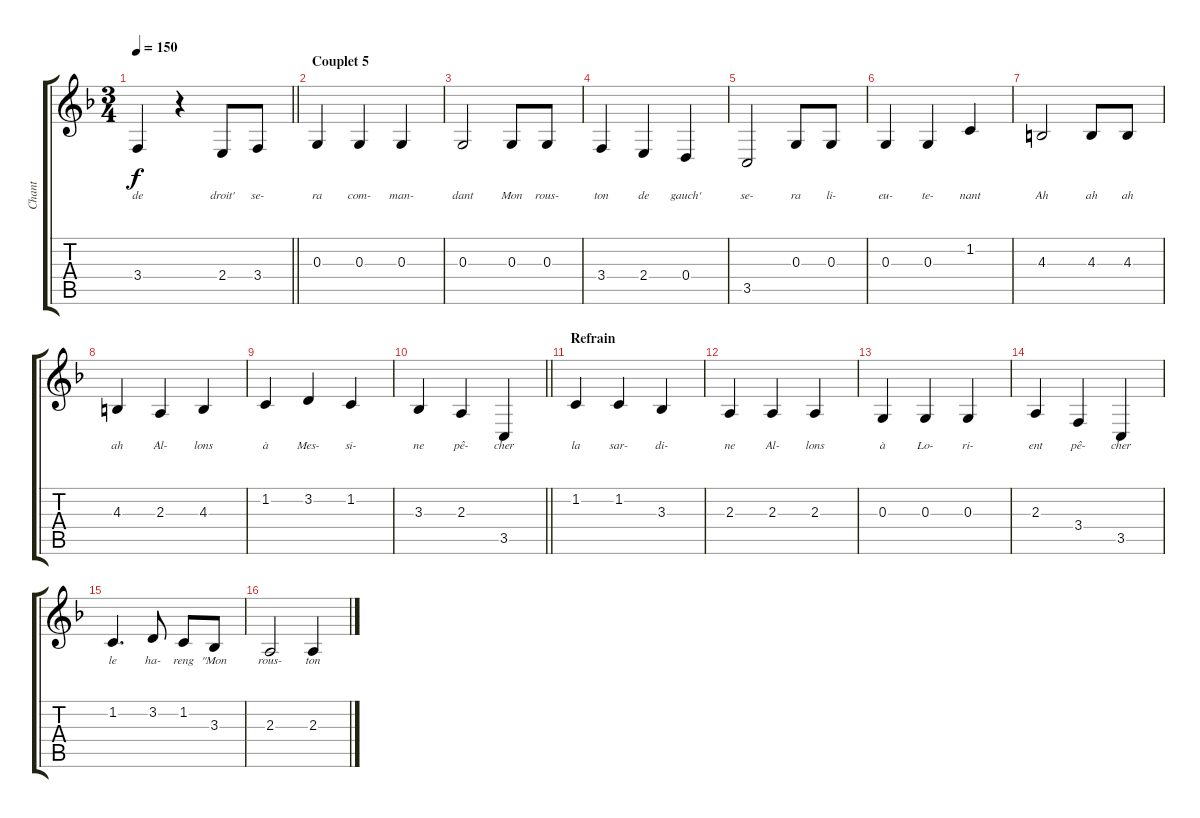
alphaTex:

\track ("Chant" "Chant") {mute instrument violin}
\staff {score tabs}
\tuning (E4 B3 G3 D3 A2 E2) {hide}
\ts (3 4)
\tempo 150
\clef g2
\barLineRight lightlight
\ks f
3.4.4{lyrics (0 "de") lyrics (1 "") lyrics (2 "") lyrics (3 "") lyrics (4 "") dy f} r.4 2.4.8{lyrics (0 "droit'") lyrics (1 "") lyrics (2 "") lyrics (3 "") lyrics (4 "")} 3.4.8{lyrics (0 "se-") lyrics (1 "") lyrics (2 "") lyrics (3 "") lyrics (4 "")} |
\section ("" "Couplet 5")
0.3.4{lyrics (0 "ra") lyrics (1 "") lyrics (2 "") lyrics (3 "") lyrics (4 "")} 0.3.4{lyrics (0 "com-") lyrics (1 "") lyrics (2 "") lyrics (3 "") lyrics (4 "")} 0.3.4{lyrics (0 "man-") lyrics (1 "") lyrics (2 "") lyrics (3 "") lyrics (4 "")} |
0.3.2{lyrics (0 "dant") lyrics (1 "") lyrics (2 "") lyrics (3 "") lyrics (4 "")} 0.3.8{lyrics (0 "Mon") lyrics (1 "") lyrics (2 "") lyrics (3 "") lyrics (4 "")} 0.3.8{lyrics (0 "rous-") lyrics (1 "") lyrics (2 "") lyrics (3 "") lyrics (4 "")} |
3.4.4{lyrics (0 "ton") lyrics (1 "") lyrics (2 "") lyrics (3 "") lyrics (4 "")} 2.4.4{lyrics (0 "de") lyrics (1 "") lyrics (2 "") lyrics (3 "") lyrics (4 "")} 0.4.4{lyrics (0 "gauch'") lyrics (1 "") lyrics (2 "") lyrics (3 "") lyrics (4 "")} |
3.5.2{lyrics (0 "se-") lyrics (1 "") lyrics (2 "") lyrics (3 "") lyrics (4 "")} 0.3.8{lyrics (0 "ra") lyrics (1 "") lyrics (2 "") lyrics (3 "") lyrics (4 "")} 0.3.8{lyrics (0 "li-") lyrics (1 "") lyrics (2 "") lyrics (3 "") lyrics (4 "")} |
0.3.4{lyrics (0 "eu-") lyrics (1 "") lyrics (2 "") lyrics (3 "") lyrics (4 "")} 0.3.4{lyrics (0 "te-") lyrics (1 "") lyrics (2 "") lyrics (3 "") lyrics (4 "")} 1.2.4{lyrics (0 "nant") lyrics (1 "") lyrics (2 "") lyrics (3 "") lyrics (4 "")} |
4.3.2{lyrics (0 "Ah") lyrics (1 "") lyrics (2 "") lyrics (3 "") lyrics (4 "")} 4.3.8{lyrics (0 "ah") lyrics (1 "") lyrics (2 "") lyrics (3 "") lyrics (4 "")} 4.3.8{lyrics (0 "ah") lyrics (1 "") lyrics (2 "") lyrics (3 "") lyrics (4 "")} |
4.3.4{lyrics (0 "ah") lyrics (1 "") lyrics (2 "") lyrics (3 "") lyrics (4 "")} 2.3.4{lyrics (0 "Al-") lyrics (1 "") lyrics (2 "") lyrics (3 "") lyrics (4 "")} 4.3.4{lyrics (0 "lons") lyrics (1 "") lyrics (2 "") lyrics (3 "") lyrics (4 "")} |
1.2.4{lyrics (0 "à") lyrics (1 "") lyrics (2 "") lyrics (3 "") lyrics (4 "")} 3.2.4{lyrics (0 "Mes-") lyrics (1 "") lyrics (2 "") lyrics (3 "") lyrics (4 "")} 1.2.4{lyrics (0 "si-") lyrics (1 "") lyrics (2 "") lyrics (3 "") lyrics (4 "")} |
\barLineRight lightlight
3.3.4{lyrics (0 "ne") lyrics (1 "") lyrics (2 "") lyrics (3 "") lyrics (4 "")} 2.3.4{lyrics (0 "pê-") lyrics (1 "") lyrics (2 "") lyrics (3 "") lyrics (4 "")} 3.5.4{lyrics (0 "cher") lyrics (1 "") lyrics (2 "") lyrics (3 "") lyrics (4 "")} |
\section ("" "Refrain")
1.2.4{lyrics (0 "la") lyrics (1 "") lyrics (2 "") lyrics (3 "") lyrics (4 "")} 1.2.4{lyrics (0 "sar-") lyrics (1 "") lyrics (2 "") lyrics (3 "") lyrics (4 "")} 3.3.4{lyrics (0 "di-") lyrics (1 "") lyrics (2 "") lyrics (3 "") lyrics (4 "")} |
2.3.4{lyrics (0 "ne") lyrics (1 "") lyrics (2 "") lyrics (3 "") lyrics (4 "")} 2.3.4{lyrics (0 "Al-") lyrics (1 "") lyrics (2 "") lyrics (3 "") lyrics (4 "")} 2.3.4{lyrics (0 "lons") lyrics (1 "") lyrics (2 "") lyrics (3 "") lyrics (4 "")} |
0.3.4{lyrics (0 "à") lyrics (1 "") lyrics (2 "") lyrics (3 "") lyrics (4 "")} 0.3.4{lyrics (0 "Lo-") lyrics (1 "") lyrics (2 "") lyrics (3 "") lyrics (4 "")} 0.3.4{lyrics (0 "ri-") lyrics (1 "") lyrics (2 "") lyrics (3 "") lyrics (4 "")} |
2.3.4{lyrics (0 "ent") lyrics (1 "") lyrics (2 "") lyrics (3 "") lyrics (4 "")} 3.4.4{lyrics (0 "pê-") lyrics (1 "") lyrics (2 "") lyrics (3 "") lyrics (4 "")} 3.5.4{lyrics (0 "cher") lyrics (1 "") lyrics (2 "") lyrics (3 "") lyrics (4 "")} |
1.2.4{d lyrics (0 "le") lyrics (1 "") lyrics (2 "") lyrics (3 "") lyrics (4 "")} 3.2.8{lyrics (0 "ha-") lyrics (1 "") lyrics (2 "") lyrics (3 "") lyrics (4 "")} 1.2.8{lyrics (0 "reng") lyrics (1 "") lyrics (2 "") lyrics (3 "") lyrics (4 "")} 3.3.8{lyrics (0 "\"Mon") lyrics (1 "") lyrics (2 "") lyrics (3 "") lyrics (4 "")} |
2.3.2{lyrics (0 "rous-") lyrics (1 "") lyrics (2 "") lyrics (3 "") lyrics (4 "")} 2.3.4{lyrics (0 "ton") lyrics (1 "") lyrics (2 "") lyrics (3 "") lyrics (4 "")}
